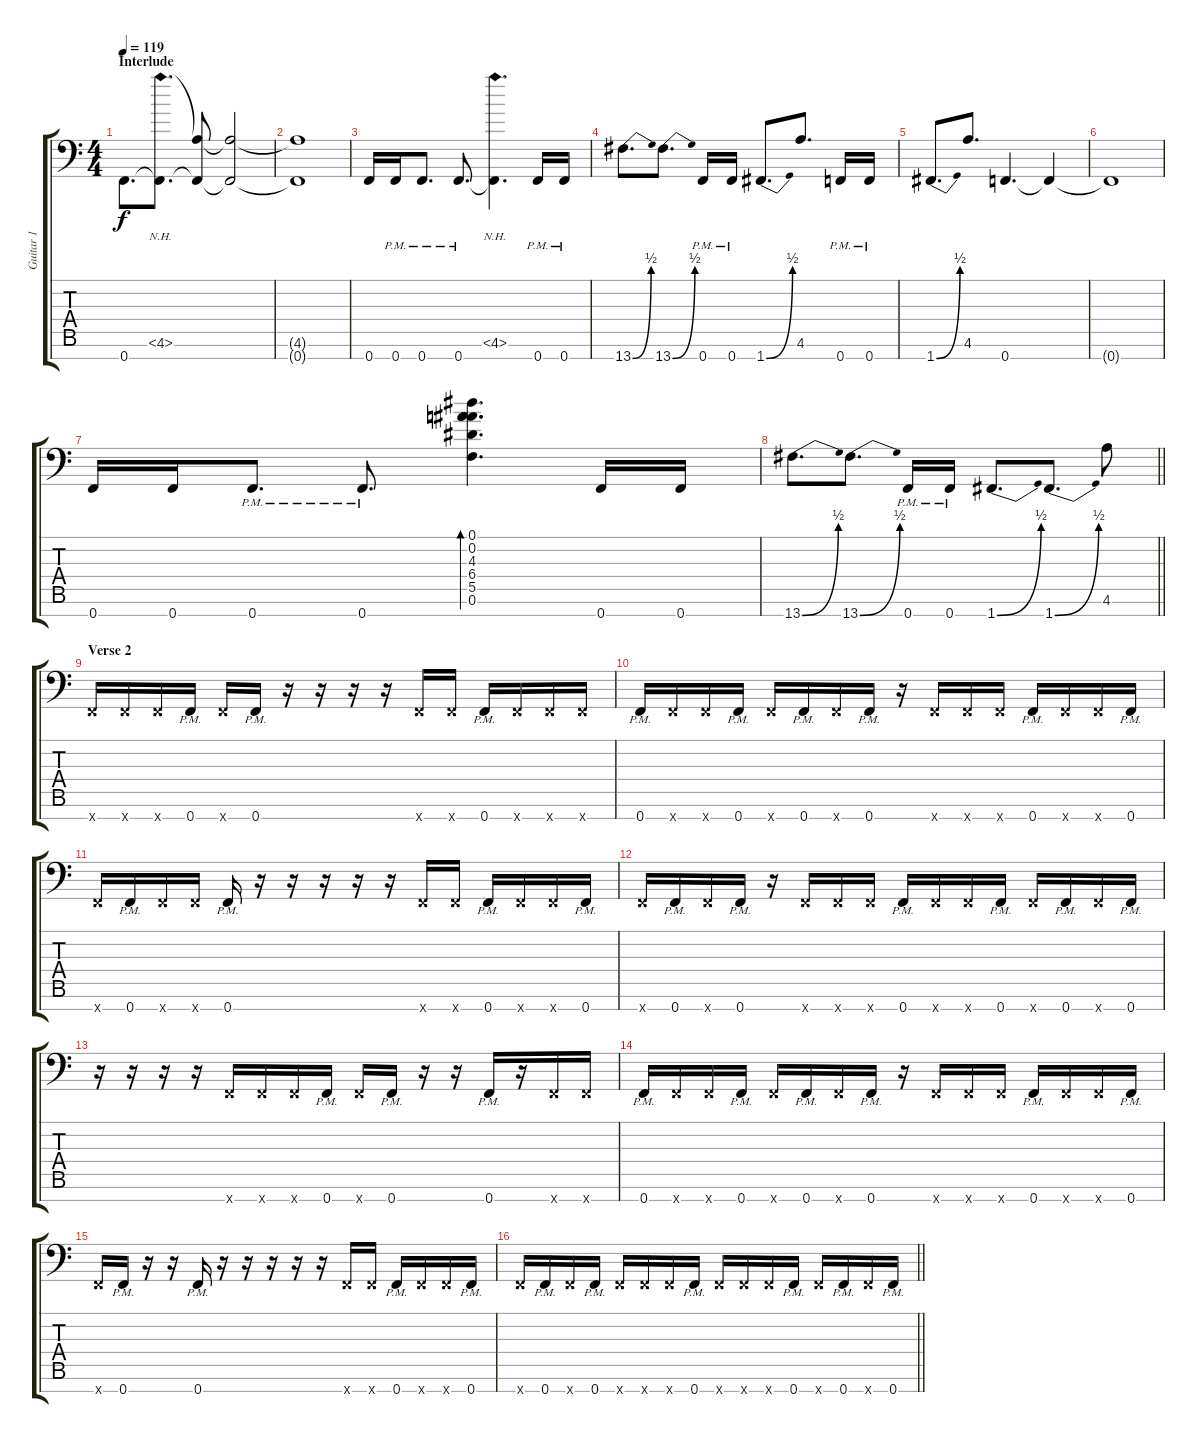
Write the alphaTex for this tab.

\track ("Guitar 1" "Guitar 1") {instrument distortionguitar}
\staff {score tabs}
\tuning (Eb4 Bb3 F3 Eb3 Bb2 F2 F1) {hide}
\ts (4 4)
\section ("" "Interlude")
\tempo 119
\clef f4
\ks c
0.7.8{d dy f} (4.6{nh} 0.7{t}).8{d} (4.6{t} 0.7{t}).8 (4.6{t} 0.7{t}).2 |
(4.6{t} 0.7{t}).1 |
0.7.16 0.7{pm}.16 0.7{pm}.8{d} 0.7{pm}.8{d} (4.6{nh} 0.7{t}).4{d} 0.7{pm}.16 0.7{pm}.16 |
13.7{be (bend 0 0 60 2)}.8{d} 13.7{be (bend 0 0 60 2)}.8{d} 0.7{pm}.16 0.7{pm}.16 1.7{be (bend 0 0 60 2)}.8{d} 4.6.8{d} 0.7{pm}.16 0.7{pm}.16 |
1.7{be (bend 0 0 60 2)}.8{d} 4.6.8{d} 0.7.4{d} 0.7{t}.4 |
0.7{t}.1 |
0.7.16 0.7.16 0.7{pm}.8{d} 0.7{pm}.8{d} (0.1 0.2 4.3 6.4 5.5 0.6).4{d bd 240} 0.7.16 0.7.16 |
\barLineRight lightlight
13.7{be (bend 0 0 60 2)}.8{d} 13.7{be (bend 0 0 60 2)}.8{d} 0.7{pm}.16 0.7{pm}.16 1.7{be (bend 0 0 60 2)}.8{d} 1.7{be (bend 0 0 60 2)}.8{d} 4.6.8 |
\section ("" "Verse 2")
0.7{x}.16 0.7{x}.16 0.7{x}.16 0.7{pm}.16 0.7{x}.16 0.7{pm}.16 r.16 r.16 r.16 r.16 0.7{x}.16 0.7{x}.16 0.7{pm}.16 0.7{x}.16 0.7{x}.16 0.7{x}.16 |
0.7{pm}.16 0.7{x}.16 0.7{x}.16 0.7{pm}.16 0.7{x}.16 0.7{pm}.16 0.7{x}.16 0.7{pm}.16 r.16 0.7{x}.16 0.7{x}.16 0.7{x}.16 0.7{pm}.16 0.7{x}.16 0.7{x}.16 0.7{pm}.16 |
0.7{x}.16 0.7{pm}.16 0.7{x}.16 0.7{x}.16 0.7{pm}.16 r.16 r.16 r.16 r.16 r.16 0.7{x}.16 0.7{x}.16 0.7{pm}.16 0.7{x}.16 0.7{x}.16 0.7{pm}.16 |
0.7{x}.16 0.7{pm}.16 0.7{x}.16 0.7{pm}.16 r.16 0.7{x}.16 0.7{x}.16 0.7{x}.16 0.7{pm}.16 0.7{x}.16 0.7{x}.16 0.7{pm}.16 0.7{x}.16 0.7{pm}.16 0.7{x}.16 0.7{pm}.16 |
r.16 r.16 r.16 r.16 0.7{x}.16 0.7{x}.16 0.7{x}.16 0.7{pm}.16 0.7{x}.16 0.7{pm}.16 r.16 r.16 0.7{pm}.16 r.16 0.7{x}.16 0.7{x}.16 |
0.7{pm}.16 0.7{x}.16 0.7{x}.16 0.7{pm}.16 0.7{x}.16 0.7{pm}.16 0.7{x}.16 0.7{pm}.16 r.16 0.7{x}.16 0.7{x}.16 0.7{x}.16 0.7{pm}.16 0.7{x}.16 0.7{x}.16 0.7{pm}.16 |
0.7{x}.16 0.7{pm}.16 r.16 r.16 0.7{pm}.16 r.16 r.16 r.16 r.16 r.16 0.7{x}.16 0.7{x}.16 0.7{pm}.16 0.7{x}.16 0.7{x}.16 0.7{pm}.16 |
\barLineRight lightlight
0.7{x}.16 0.7{pm}.16 0.7{x}.16 0.7{pm}.16 0.7{x}.16 0.7{x}.16 0.7{x}.16 0.7{pm}.16 0.7{x}.16 0.7{x}.16 0.7{x}.16 0.7{pm}.16 0.7{x}.16 0.7{pm}.16 0.7{x}.16 0.7{pm}.16
